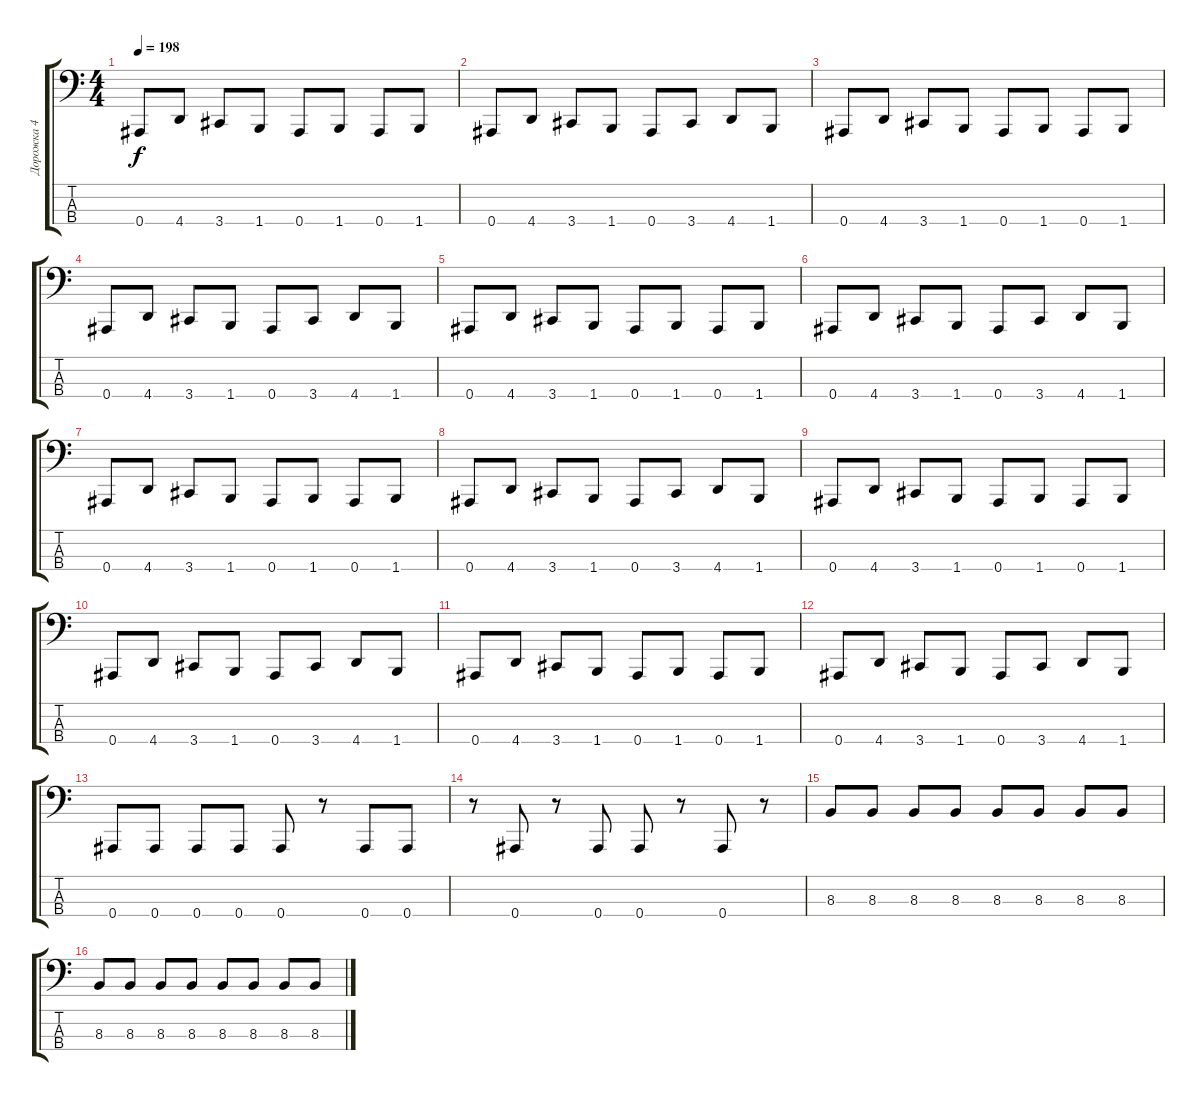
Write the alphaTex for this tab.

\track ("Дорожка 4" "Дорожка 4") {instrument electricbassfinger}
\staff {score tabs}
\tuning (Db2 Ab1 Eb1 Bb0) {hide}
\ts (4 4)
\tempo 198
\clef f4
\ks c
0.4.8{dy f} 4.4.8 3.4.8 1.4.8 0.4.8 1.4.8 0.4.8 1.4.8 |
0.4.8 4.4.8 3.4.8 1.4.8 0.4.8 3.4.8 4.4.8 1.4.8 |
0.4.8 4.4.8 3.4.8 1.4.8 0.4.8 1.4.8 0.4.8 1.4.8 |
0.4.8 4.4.8 3.4.8 1.4.8 0.4.8 3.4.8 4.4.8 1.4.8 |
0.4.8 4.4.8 3.4.8 1.4.8 0.4.8 1.4.8 0.4.8 1.4.8 |
0.4.8 4.4.8 3.4.8 1.4.8 0.4.8 3.4.8 4.4.8 1.4.8 |
0.4.8 4.4.8 3.4.8 1.4.8 0.4.8 1.4.8 0.4.8 1.4.8 |
0.4.8 4.4.8 3.4.8 1.4.8 0.4.8 3.4.8 4.4.8 1.4.8 |
0.4.8 4.4.8 3.4.8 1.4.8 0.4.8 1.4.8 0.4.8 1.4.8 |
0.4.8 4.4.8 3.4.8 1.4.8 0.4.8 3.4.8 4.4.8 1.4.8 |
0.4.8 4.4.8 3.4.8 1.4.8 0.4.8 1.4.8 0.4.8 1.4.8 |
0.4.8 4.4.8 3.4.8 1.4.8 0.4.8 3.4.8 4.4.8 1.4.8 |
0.4.8 0.4.8 0.4.8 0.4.8 0.4.8 r.8 0.4.8 0.4.8 |
r.8 0.4.8 r.8 0.4.8 0.4.8 r.8 0.4.8 r.8 |
8.3.8 8.3.8 8.3.8 8.3.8 8.3.8 8.3.8 8.3.8 8.3.8 |
8.3.8 8.3.8 8.3.8 8.3.8 8.3.8 8.3.8 8.3.8 8.3.8
